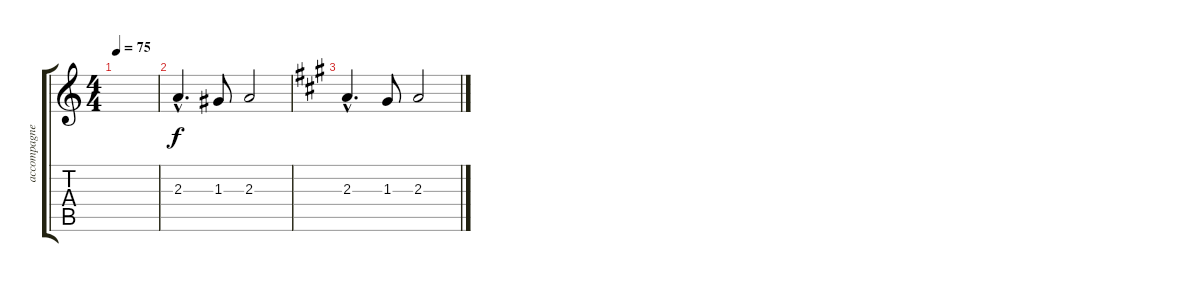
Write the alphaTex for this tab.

\track ("accompagnement 2" "accompagne") {instrument acousticguitarnylon}
\staff {score tabs}
\tuning (E4 B3 G3 D3 A2 E2) {hide}
\ts (4 4)
\tempo 75
\clef g2
\ks c
|
2.3{hac}.4{d} 1.3.8 2.3.2 |
\ks a
2.3{hac}.4{d} 1.3.8 2.3.2
